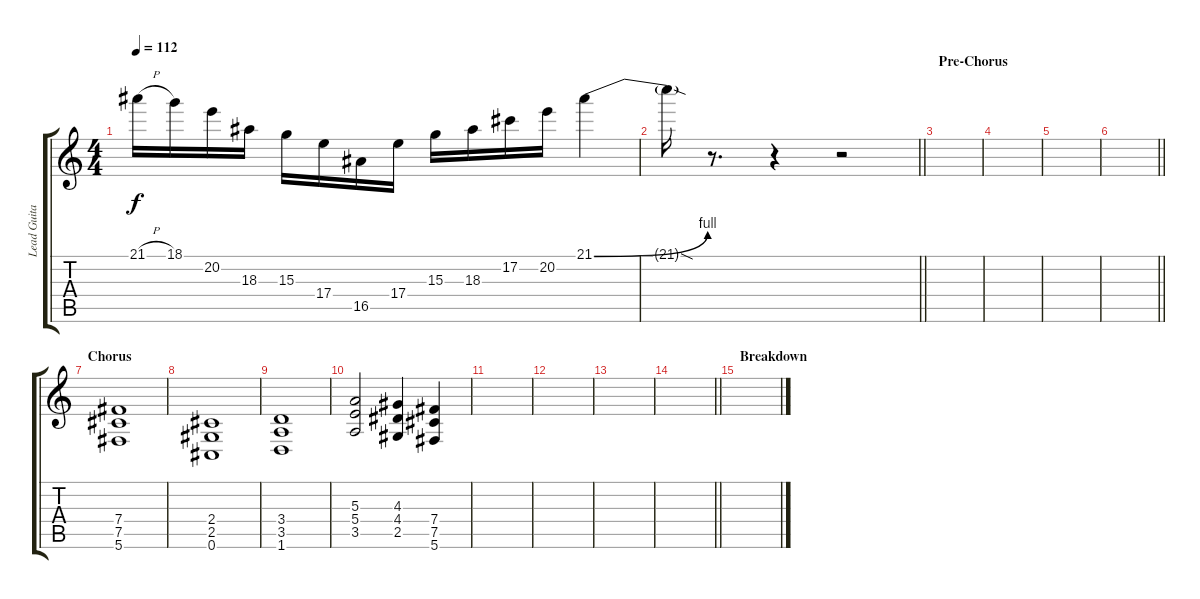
\track ("Lead Guitar" "Lead Guita") {instrument distortionguitar}
\staff {score tabs}
\tuning (Db4 Ab3 E3 B2 Gb2 Db2) {hide}
\ts (4 4)
\tempo 112
\clef g2
\ks c
21.1{h}.16{dy f} 18.1.16 20.2.16 18.3.16 15.3.16 17.4.16 16.5.16 17.4.16 15.3.16 18.3.16 17.2.16 20.2.16 21.1{be (bend 0 0 60 4)}.4 |
\barLineRight lightlight
21.1{sod t}.16 r.8{d} r.4 r.2 |
\section ("" "Pre-Chorus")
|
|
|
\barLineRight lightlight
|
\section ("" "Chorus")
(7.4 7.5 5.6).1 |
(2.4 2.5 0.6).1 |
(3.4 3.5 1.6).1 |
(5.3 5.4 3.5).2 (4.3 4.4 2.5).4 (7.4 7.5 5.6).4 |
|
|
|
\barLineRight lightlight
|
\section ("" "Breakdown")
